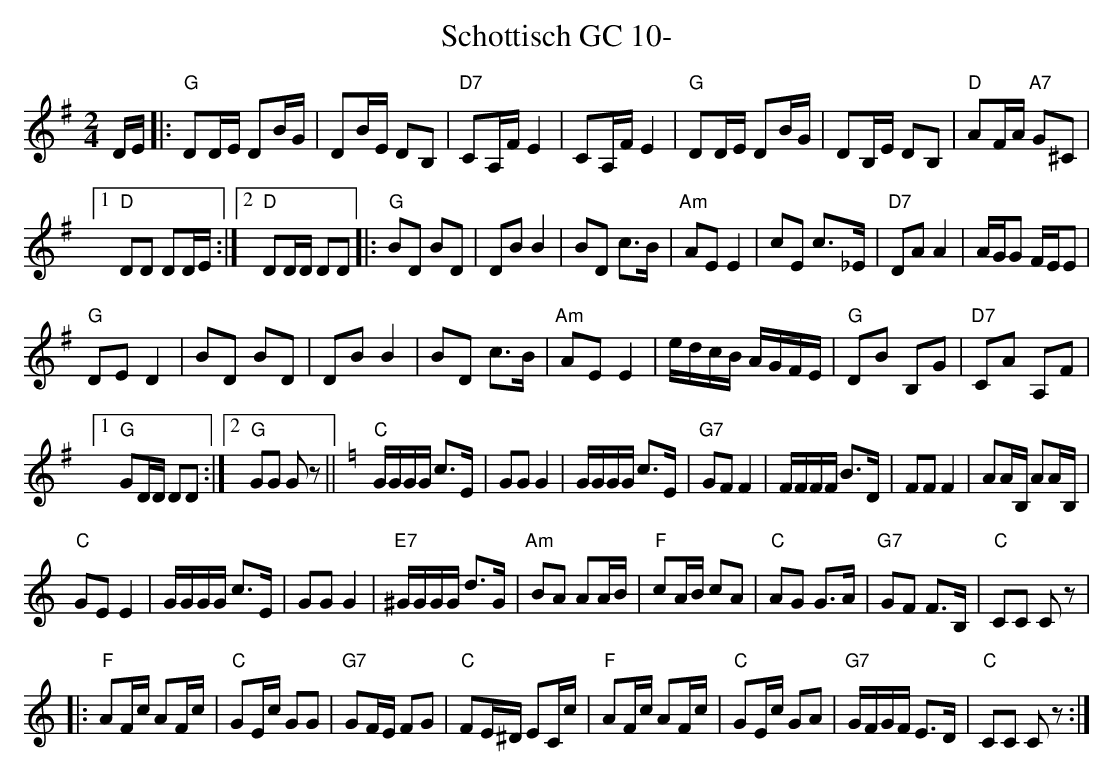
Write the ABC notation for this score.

X:1
T:Schottisch GC 10-
M:2/4
L:1/16
K:Gmaj
DE |: "G"D2DE D2BG | D2BE D2B,2 | "D7"C2A,F E4 | C2A,F E4 | "G"D2DE D2BG | D2B,E D2B,2 | "D"A2FA "A7"G2^C2 |1
"D"D2D2 D2DE :|2 "D"D2DD D2D2 |: [L:1/8] "G"BD BD | DB B2 | BD c>B | "Am"AE E2 | cE c>_E | "D7"DA A2 | A/2G/2G F/2E/2E |
"G"DED2 | BD BD | DB B2 | BD c>B | "Am"AEE2 | e/2d/2c/2B/2 A/2G/2F/2E/2 | "G"DB B,G | "D7"CA A,F |1
"G"GD/2D/2 DD :|2 "G"GG Gz || [K:Cmaj] "C"G/2G/2G/2G/2 c>E | GG G2 | G/2G/2G/2G/2 c>E | "G7"GF F2 | F/2F/2F/2F/2 B>D | FF F2 | AA/2B,/2 AA/2B,/2 |
"C"GE E2 | G/2G/2G/2G/2 c>E | GG G2 | "E7"^G/2G/2G/2G/2 d>G | "Am"BA AA/2B/2 | "F"cA/2B/2 cA | "C"AG G>A | "G7"GF F>B, | "C"CC Cz |
|: "F"AF/2c/2 AF/2c/2 | "C"GE/2c/2 GG | "G7"GF/2E/2 FG | "C"FE/2^D/2 EC/2c/2 | "F"AF/2c/2 AF/2c/2 | "C"GE/2c/2 GA | "G7"G/2F/2G/2F/2 E>D | "C"CC Cz :|
